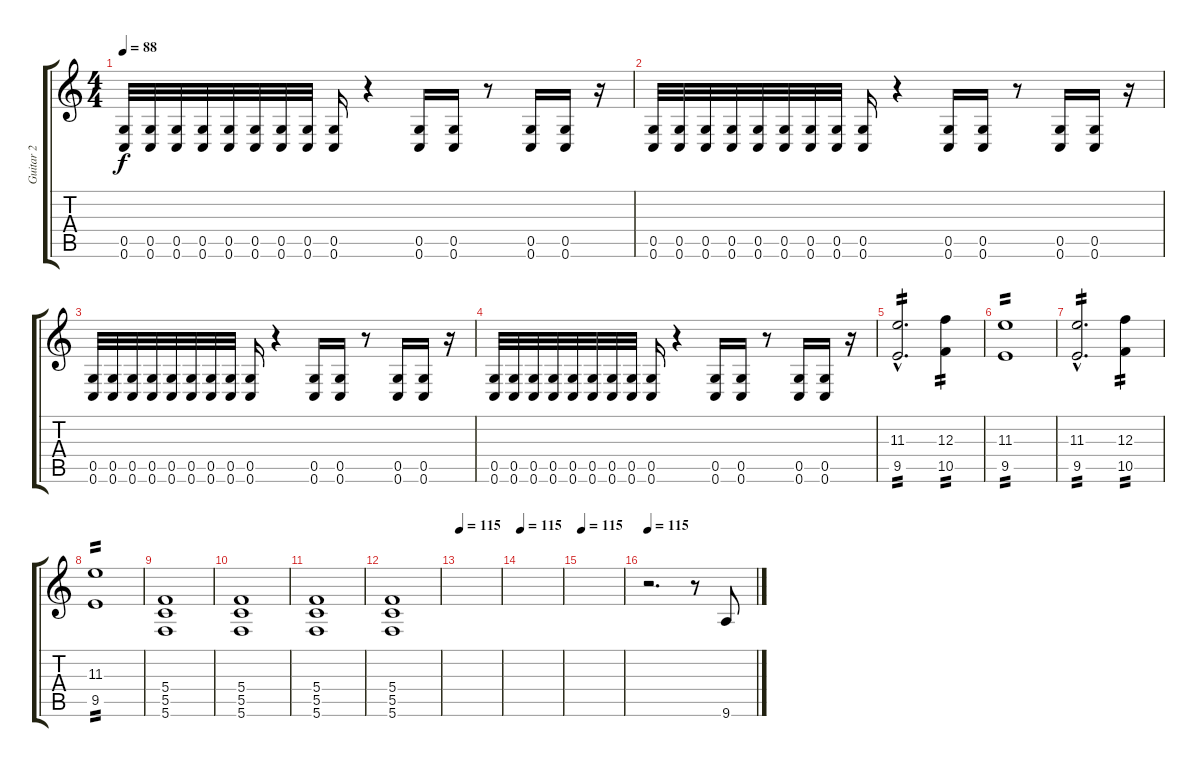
\track ("Guitar 2" "Guitar 2") {instrument distortionguitar}
\staff {score tabs}
\tuning (D4 A3 F3 C3 G2 C2) {hide}
\ts (4 4)
\tempo 88
\clef g2
\ks c
(0.5 0.6).32{dy f} (0.5 0.6).32 (0.5 0.6).32 (0.5 0.6).32 (0.5 0.6).32 (0.5 0.6).32 (0.5 0.6).32 (0.5 0.6).32 (0.5 0.6).16 r.4 (0.5 0.6).16 (0.5 0.6).16 r.8 (0.5 0.6).16 (0.5 0.6).16 r.16 |
(0.5 0.6).32 (0.5 0.6).32 (0.5 0.6).32 (0.5 0.6).32 (0.5 0.6).32 (0.5 0.6).32 (0.5 0.6).32 (0.5 0.6).32 (0.5 0.6).16 r.4 (0.5 0.6).16 (0.5 0.6).16 r.8 (0.5 0.6).16 (0.5 0.6).16 r.16 |
(0.5 0.6).32 (0.5 0.6).32 (0.5 0.6).32 (0.5 0.6).32 (0.5 0.6).32 (0.5 0.6).32 (0.5 0.6).32 (0.5 0.6).32 (0.5 0.6).16 r.4 (0.5 0.6).16 (0.5 0.6).16 r.8 (0.5 0.6).16 (0.5 0.6).16 r.16 |
(0.5 0.6).32 (0.5 0.6).32 (0.5 0.6).32 (0.5 0.6).32 (0.5 0.6).32 (0.5 0.6).32 (0.5 0.6).32 (0.5 0.6).32 (0.5 0.6).16 r.4 (0.5 0.6).16 (0.5 0.6).16 r.8 (0.5 0.6).16 (0.5 0.6).16 r.16 |
(11.3{hac} 9.5{hac}).2{d tp 2} (12.3 10.5).4{tp 2} |
(11.3 9.5).1{tp 2} |
(11.3{hac} 9.5{hac}).2{d tp 2} (12.3 10.5).4{tp 2} |
(11.3 9.5).1{tp 2} |
(5.4 5.5 5.6).1 |
(5.4 5.5 5.6).1 |
(5.4 5.5 5.6).1 |
(5.4 5.5 5.6).1 |
\tempo 115
|
\tempo 115
|
\tempo 115
|
\tempo 115
r.2{d} r.8 9.6{ss}.8
